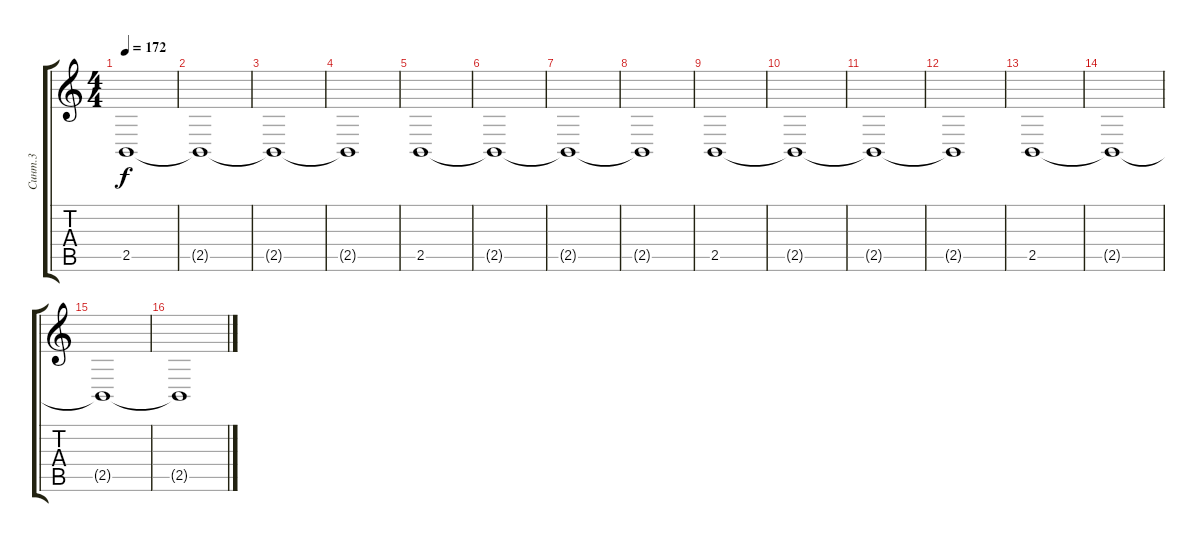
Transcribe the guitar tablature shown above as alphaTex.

\track ("Синт.3" "Синт.3") {instrument stringensemble1}
\staff {score tabs}
\tuning (E4 B3 G3 D3 A2 E2) {hide}
\ts (4 4)
\tempo 172
\clef g2
\ks c
2.5.1{dy f instrument stringensemble1} |
2.5{t}.1 |
2.5{t}.1 |
2.5{t}.1 |
2.5.1 |
2.5{t}.1 |
2.5{t}.1 |
2.5{t}.1 |
2.5.1 |
2.5{t}.1 |
2.5{t}.1 |
2.5{t}.1 |
2.5.1 |
2.5{t}.1 |
2.5{t}.1 |
2.5{t}.1
